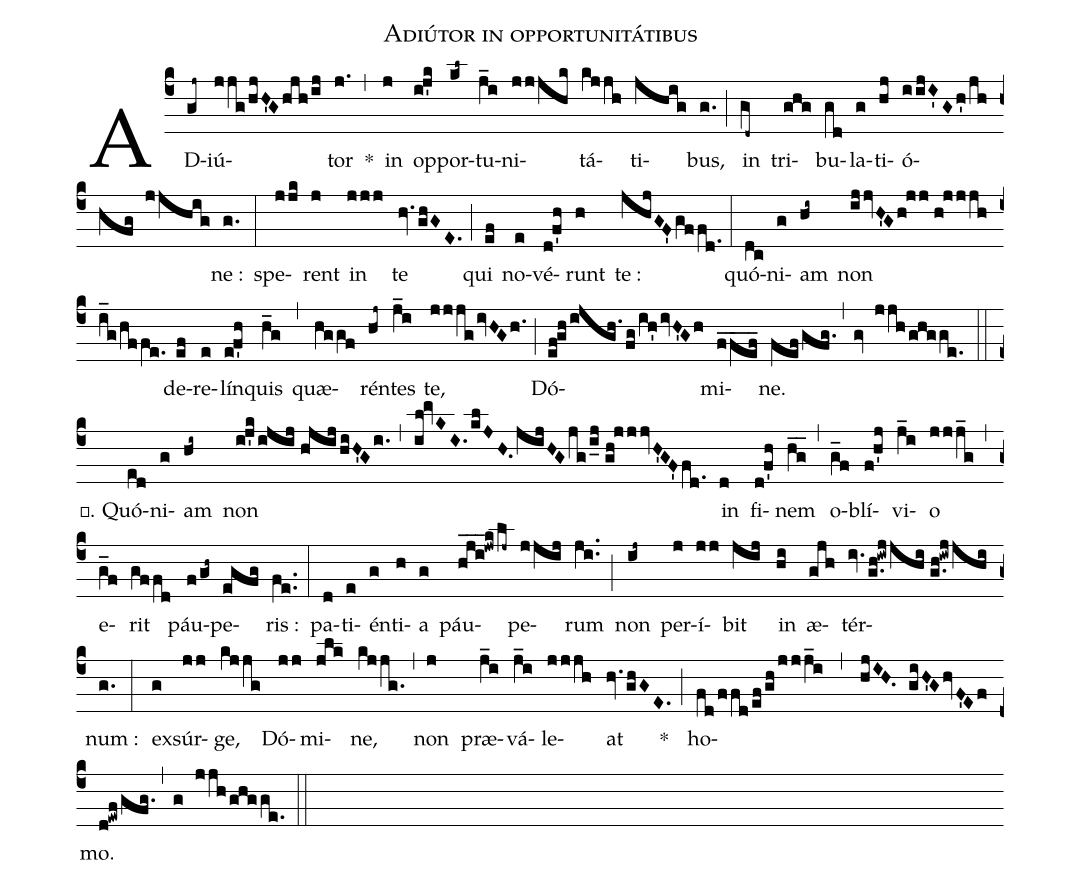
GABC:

name:Adiútor in opportunitátibus;
%%
(c4) AD(gj~)iú(jjg/hjH'Ghjh/ij)tor(j.) *(,)
in(j) op(i!j'k)por(kl~)tu(j_i)ni(jjjhk)tá(kjjh)ti(jhig)bus,(g.) (;)
in(gd~) tri(ghg)bu(gd)la(g)ti(hj)ó(iijI'Gh'/jhhfg jjhig)ne :(g.) (:)
spe(jjk)rent(j) in(jjj) te(hv.ghGE.) (;)
qui(ef) no(e)vé(d!f'h)runt(h) te :(jhjGF'gffd.) (:)
quó(dc)ni(g)am(hi~) non(ijjvH'Gh!jj//h!jjjh/i_g!/hffe.) de(ef)re(e)lín(e!f'h)quis(h_g) (,)
quæ(hggf)rén(hj~)tes(j_i) te,(jjjgivHGh.) (;)
Dó(ef!gh/ijgh./fg/ih'ivH'Gh)mi(ffef____)ne.(fef/gfg.,gv! jjh/ghgge.) (::)

℣. Quó(ed)ni(g)am(hi~) non(i!j'k/ijij//hjij/hiH'Gi.,il!mvKI./klJH./jijHGjg/i_j//gh!jjjvH'GF'fd.) in(d) fi(d!f'h)nem(hg__) (,)
o(g_f)blí(f!h'j)vi(j_i)o(jjj_g) (,)
e(g_f)rit(gffd) páu(f/gh~)pe(egfg)ris :(fe..) (:)
pa(d)ti(e)én(g)ti(h)a(g) páu(hji___!jwk/lj~)pe(jjij)rum(ji..) (;)
non(ij~) per(j)í(jj)bit(jij) in(hi) æ(gjh)tér(iv.!/g.h!iwjjhi//g.h!iwjjhi)num :(g.) (:)
ex(g)súr(jj)ge,(kjjg) Dó(jj)mi(jlk)ne,(kjjg.) (,)
non(j) præ(j_i)vá(j_i)le(jjjh)at(hv.ghGE.) *(;)
ho(fd/ffd/ef/gh/jjj_i,hjIH. giH'GhvF'Ef)mo.(d!ewf/gfg.,g! jjh!/ghgge.) (::)
